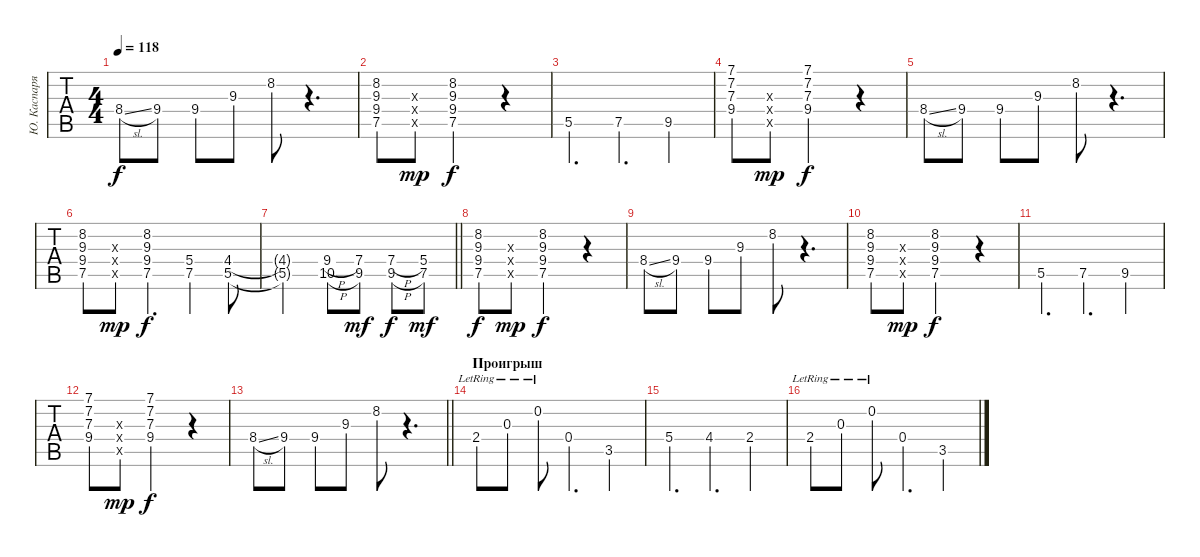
\track ("Ю. Каспарян" "Ю. Каспаря") {instrument electricguitarclean}
\staff {tabs}
\tuning (E4 B3 G3 D3 A2 E2) {hide}
\ts (4 4)
\tempo 118
\clef g2
\ks c
8.4{sl}.8{dy f} 9.4.8 9.4.8 9.3.8 8.2.8 r.4{d} |
(8.2 9.3 9.4 7.5).8 (9.3{x} 9.4{x} 7.5{x}).8{dy mp} (8.2 9.3 9.4 7.5).2{dy f} r.4 |
5.5.4{d} 7.5.4{d} 9.5.4 |
(7.1 7.2 7.3 9.4).8 (7.3{x} 9.4{x} 9.5{x}).8{dy mp} (7.1 7.2 7.3 9.4).2{dy f} r.4 |
8.4{sl}.8 9.4.8 9.4.8 9.3.8 8.2.8 r.4{d} |
(8.2 9.3 9.4 7.5).8 (9.3{x} 9.4{x} 7.5{x}).8{dy mp} (8.2 9.3 9.4 7.5).4{d dy f} (5.4{st} 7.5).4 (4.4 5.5).8 |
\barLineRight lightlight
(4.4{t} 5.5{t}).2 (9.4{h} 10.5{h}).8 (7.4 9.5).8{dy mf} (7.4{h} 9.5{h}).8{dy f} (5.4 7.5).8{dy mf} |
(8.2 9.3 9.4 7.5).8{dy f} (9.3{x} 9.4{x} 7.5{x}).8{dy mp} (8.2 9.3 9.4 7.5).2{dy f} r.4 |
8.4{sl}.8 9.4.8 9.4.8 9.3.8 8.2.8 r.4{d} |
(8.2 9.3 9.4 7.5).8 (9.3{x} 9.4{x} 7.5{x}).8{dy mp} (8.2 9.3 9.4 7.5).2{dy f} r.4 |
5.5.4{d} 7.5.4{d} 9.5.4 |
(7.1 7.2 7.3 9.4).8 (7.3{x} 9.4{x} 9.5{x}).8{dy mp} (7.1 7.2 7.3 9.4).2{dy f} r.4 |
\barLineRight lightlight
8.4{sl}.8 9.4.8 9.4.8 9.3.8 8.2.8 r.4{d} |
\section ("" "Проигрыш")
2.4{lr}.8 0.3{lr}.8 0.2{lr}.8 0.4.4{d} 3.5.4 |
5.4.4{d} 4.4.4{d} 2.4.4 |
2.4{lr}.8 0.3{lr}.8 0.2{lr}.8 0.4.4{d} 3.5.4
